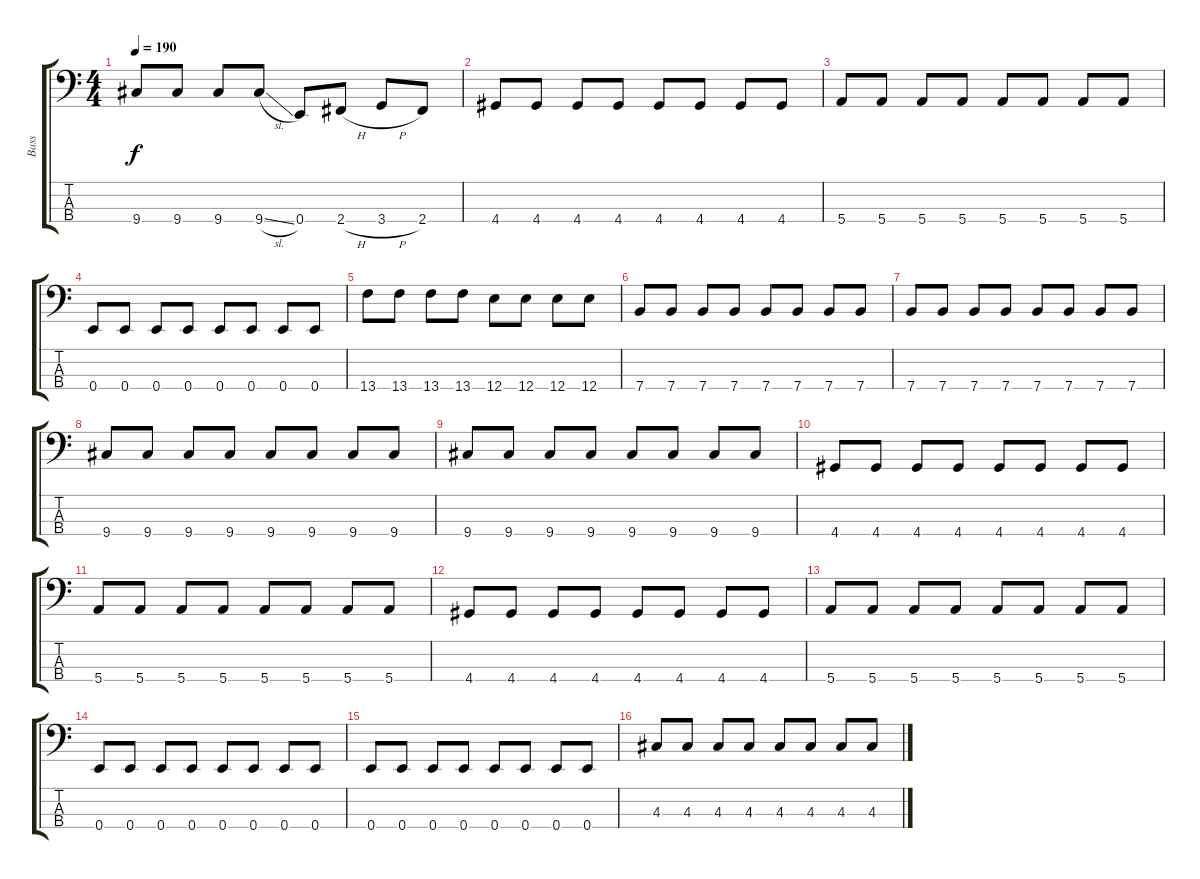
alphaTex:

\track ("Bass" "Bass") {instrument electricbassfinger}
\staff {score tabs}
\tuning (G2 D2 A1 E1) {hide}
\ts (4 4)
\tempo 190
\clef f4
\ks c
9.4.8{dy f} 9.4.8 9.4.8 9.4{sl}.8 0.4.8 2.4{h}.8 3.4{h}.8 2.4.8 |
4.4.8 4.4.8 4.4.8 4.4.8 4.4.8 4.4.8 4.4.8 4.4.8 |
5.4.8 5.4.8 5.4.8 5.4.8 5.4.8 5.4.8 5.4.8 5.4.8 |
0.4.8 0.4.8 0.4.8 0.4.8 0.4.8 0.4.8 0.4.8 0.4.8 |
13.4.8 13.4.8 13.4.8 13.4.8 12.4.8 12.4.8 12.4.8 12.4.8 |
7.4.8 7.4.8 7.4.8 7.4.8 7.4.8 7.4.8 7.4.8 7.4.8 |
7.4.8 7.4.8 7.4.8 7.4.8 7.4.8 7.4.8 7.4.8 7.4.8 |
9.4.8 9.4.8 9.4.8 9.4.8 9.4.8 9.4.8 9.4.8 9.4.8 |
9.4.8 9.4.8 9.4.8 9.4.8 9.4.8 9.4.8 9.4.8 9.4.8 |
4.4.8 4.4.8 4.4.8 4.4.8 4.4.8 4.4.8 4.4.8 4.4.8 |
5.4.8 5.4.8 5.4.8 5.4.8 5.4.8 5.4.8 5.4.8 5.4.8 |
4.4.8 4.4.8 4.4.8 4.4.8 4.4.8 4.4.8 4.4.8 4.4.8 |
5.4.8 5.4.8 5.4.8 5.4.8 5.4.8 5.4.8 5.4.8 5.4.8 |
0.4.8 0.4.8 0.4.8 0.4.8 0.4.8 0.4.8 0.4.8 0.4.8 |
0.4.8 0.4.8 0.4.8 0.4.8 0.4.8 0.4.8 0.4.8 0.4.8 |
4.3.8 4.3.8 4.3.8 4.3.8 4.3.8 4.3.8 4.3.8 4.3.8
